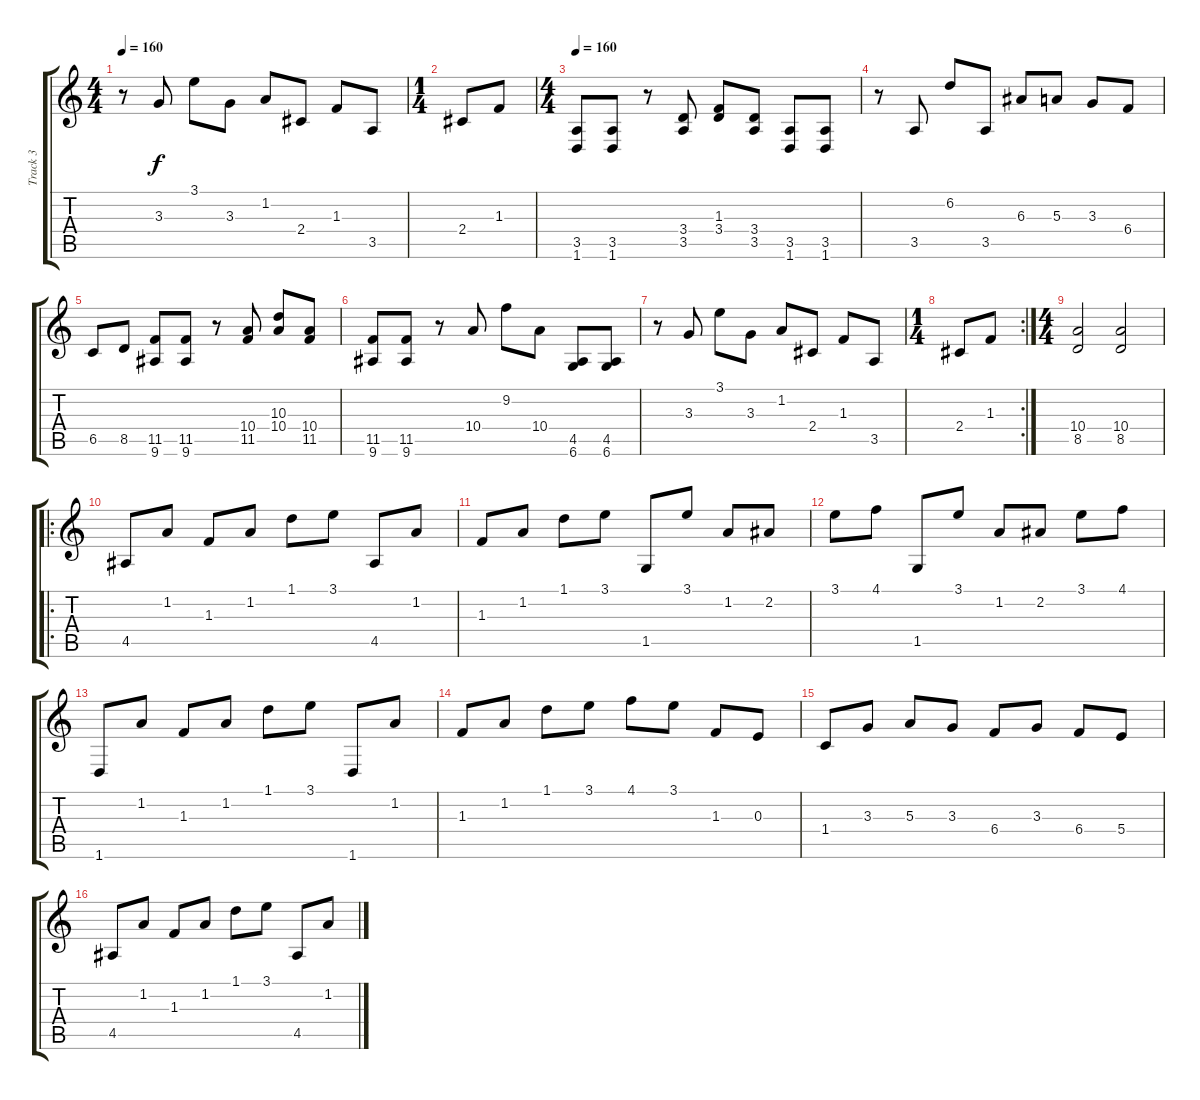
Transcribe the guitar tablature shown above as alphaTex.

\track ("Track 3" "Track 3") {instrument overdrivenguitar}
\staff {score tabs}
\tuning (Db4 Ab3 E3 B2 Gb2 Db2) {hide}
\ts (4 4)
\tempo 160
\clef g2
\ks c
r.8{dy f} 3.3.8 3.1.8 3.3.8 1.2.8 2.4.8 1.3.8 3.5.8 |
\ts (1 4)
2.4.8 1.3.8 |
\ts (4 4)
\tempo 160
(3.5 1.6).8{instrument overdrivenguitar} (3.5 1.6).8 r.8 (3.4 3.5).8 (1.3 3.4).8 (3.4 3.5).8 (3.5 1.6).8 (3.5 1.6).8 |
r.8 3.5.8 6.2.8 3.5.8 6.3.8 5.3.8 3.3.8 6.4.8 |
6.5.8 8.5.8 (11.5 9.6).8 (11.5 9.6).8 r.8 (10.4 11.5).8 (10.3 10.4).8 (10.4 11.5).8 |
(11.5 9.6).8 (11.5 9.6).8 r.8 10.4.8 9.2.8 10.4.8 (4.5 6.6).8 (4.5 6.6).8 |
r.8 3.3.8 3.1.8 3.3.8 1.2.8 2.4.8 1.3.8 3.5.8 |
\rc 2
\ts (1 4)
2.4.8 1.3.8 |
\ts (4 4)
(10.4 8.5).2 (10.4 8.5).2 |
\ro
4.5.8 1.2.8 1.3.8 1.2.8 1.1.8 3.1.8 4.5.8 1.2.8 |
1.3.8 1.2.8 1.1.8 3.1.8 1.5.8 3.1.8 1.2.8 2.2.8 |
3.1.8 4.1.8 1.5.8 3.1.8 1.2.8 2.2.8 3.1.8 4.1.8 |
1.6.8 1.2.8 1.3.8 1.2.8 1.1.8 3.1.8 1.6.8 1.2.8 |
1.3.8 1.2.8 1.1.8 3.1.8 4.1.8 3.1.8 1.3.8 0.3.8 |
1.4.8 3.3.8 5.3.8 3.3.8 6.4.8 3.3.8 6.4.8 5.4.8 |
4.5.8 1.2.8 1.3.8 1.2.8 1.1.8 3.1.8 4.5.8 1.2.8
